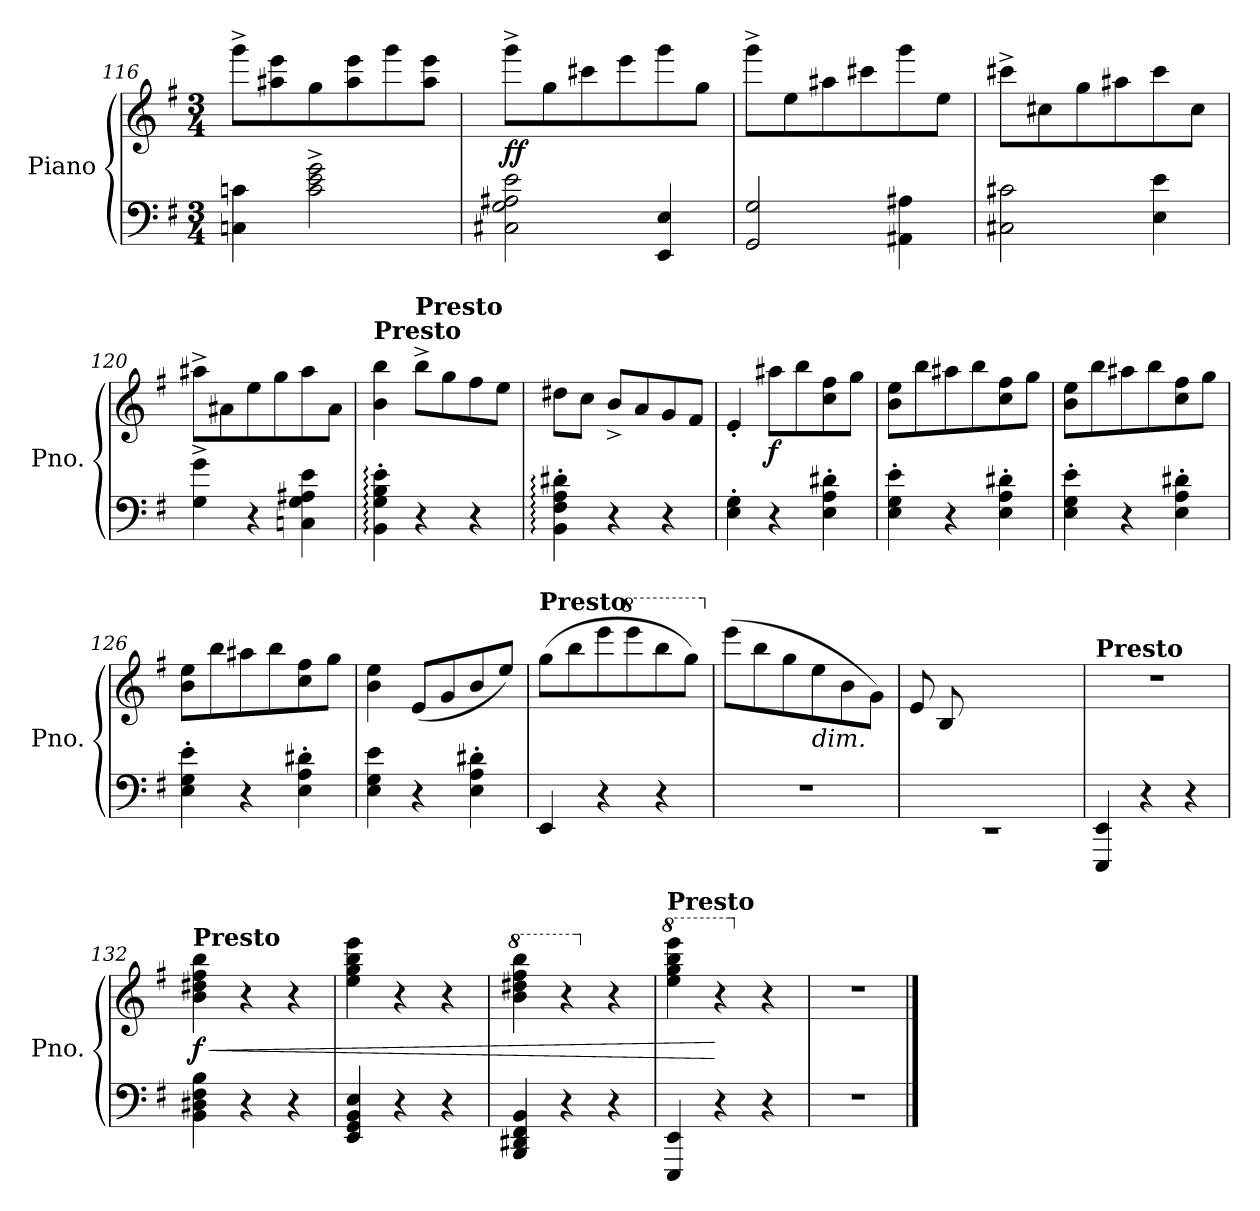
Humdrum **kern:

**kern	**kern	**dynam
*part1	*part1	*part1
*staff2	*staff1	*staff1/2
*I"Piano	*	*
*I'Pno.	*	*
*clefF4	*clefG2	*
*k[f#]	*k[f#]	*
*M3/4	*M3/4	*
=116	=116	=116
4Cn\ 4cn\	8ggg^\L	.
.	8aa#X\ 8eee\	.
2c\^ 2e\^ 2g\^	8gg\	.
.	8aa#\ 8eee\	.
.	8ggg\	.
.	8aa#\ 8eee\J	.
=117	=117	=117
!	!	!LO:DY:b
2C#X\ 2G\ 2A#X\ 2e\	8ggg^\L	ff
.	8gg\	.
.	8ccc#X\	.
.	8eee\	.
4EE/ 4E/	8ggg\	.
.	8gg\J	.
=118	=118	=118
2GG/ 2G/	8ggg^\L	.
.	8ee\	.
.	8aa#X\	.
.	8ccc#X\	.
4AA#X\ 4A#X\	8ggg\	.
.	8ee\J	.
!!LO:LB:g=z
=119	=119	=119
2C#X\ 2c#X\	8ccc#X^\L	.
.	8cc#X\	.
.	8gg\	.
.	8aa#X\	.
4E\ 4e\	8ccc#\	.
.	8cc#\J	.
=120	=120	=120
4G\^ 4g\^	8aa#X^\L	.
.	8a#X\	.
4r	8ee\	.
.	8gg\	.
4Cn\ 4G\ 4A#X\ 4e\	8aa#\	.
.	8a#\J	.
=121	=121	=121
!	!LO:TX:a:B:t=Presto	!
4BB\:' 4G\:' 4B\:' 4e\:'	4b\ 4bb\	.
!	!LO:TX:a:B:t=Presto	!
4r	8bb^\L	.
.	8gg\	.
4r	8ff#\	.
.	8ee\J	.
=122	=122	=122
4BB\:' 4F#\:' 4A\:' 4d#X\:'	8dd#X\L	.
.	8cc\J	.
4r	8b^/L	.
.	8a/	.
4r	8g/	.
.	8f#/J	.
=123	=123	=123
4E\' 4G\'	4e'/	.
!	!	!LO:DY:b
4r	8aa#X\L	f
.	8bb\	.
4E\' 4A\' 4d#X\'	8cc\ 8ff#\	.
.	8gg\J	.
=124	=124	=124
4E\' 4G\' 4e\'	8b\ 8ee\L	.
.	8bb\	.
4r	8aa#X\	.
.	8bb\	.
4E\' 4A\' 4d#X\'	8cc\ 8ff#\	.
.	8gg\J	.
!!LO:LB:g=z
=125	=125	=125
4E\' 4G\' 4e\'	8b\ 8ee\L	.
.	8bb\	.
4r	8aa#X\	.
.	8bb\	.
4E\' 4A\' 4d#X\'	8cc\ 8ff#\	.
.	8gg\J	.
=126	=126	=126
4E\' 4G\' 4e\'	8b\ 8ee\L	.
.	8bb\	.
4r	8aa#X\	.
.	8bb\	.
4E\' 4A\' 4d#X\'	8cc\ 8ff#\	.
.	8gg\J	.
=127	=127	=127
4E\ 4G\ 4e\	4b\ 4ee\	.
4r	(<8e/L	.
.	8g/	.
4E\' 4A\' 4d#X\'	8b/	.
.	8ee/J)	.
=128	=128	=128
!	!LO:TX:a:B:t=Presto	!
4EE/	(>8gg\L	.
.	8bb\	.
4r	8eee\	.
*	*8va	*
.	8eeee\	.
4r	8bbb\	.
.	8ggg\J)	.
=129	=129	=129
*	*X8va	*
2.r	(>8eee\L	.
.	8bb\	.
.	8gg\	.
!	!LO:TX:b:i:t=dim.	!
.	8ee\	.
.	8b\	.
.	8g\J)	.
!!LO:LB:g=z
=130	=130	=130
*^	*	*
4ryy	2.rEE	(>8e/L	.
.	.	8B/	.
8G/	.	2ryy	.
8E/	.	.	.
8BB/	.	.	.
8GG/J)	.	.	.
*v	*v	*	*
=131	=131	=131
!	!LO:TX:a:B:t=Presto	!
4EEE/ 4EE/	2.r	.
4r	.	.
4r	.	.
=132	=132	=132
!	!LO:TX:a:B:t=Presto	!
!	!	!LO:HP:b
!	!	!LO:DY:n=1:b
4BB\ 4D#X\ 4F#\ 4B\	4b\ 4dd#X\ 4ff#\ 4bb\	< f
4r	4r	.
4r	4r	.
=133	=133	=133
4EE/ 4GG/ 4BB/ 4E/	4ee\ 4gg\ 4bb\ 4eee\	.
4r	4r	.
4r	4r	.
=134	=134	=134
*	*8va	*
4BBB/ 4DD#X/ 4FF#/ 4BB/	4bb\ 4ddd#X\ 4fff#\ 4bbb\	.
4r	4r	.
*	*X8va	*
4r	4r	.
=135	=135	=135
*	*8va	*
!	!LO:TX:a:B:t=Presto	!
4EEE/ 4EE/	4eee\ 4ggg\ 4bbb\ 4eeee\	.
4r	4r	[
*	*X8va	*
4r	4r	.
=136	=136	=136
2.r	2.r	.
==	==	==
*-	*-	*-
